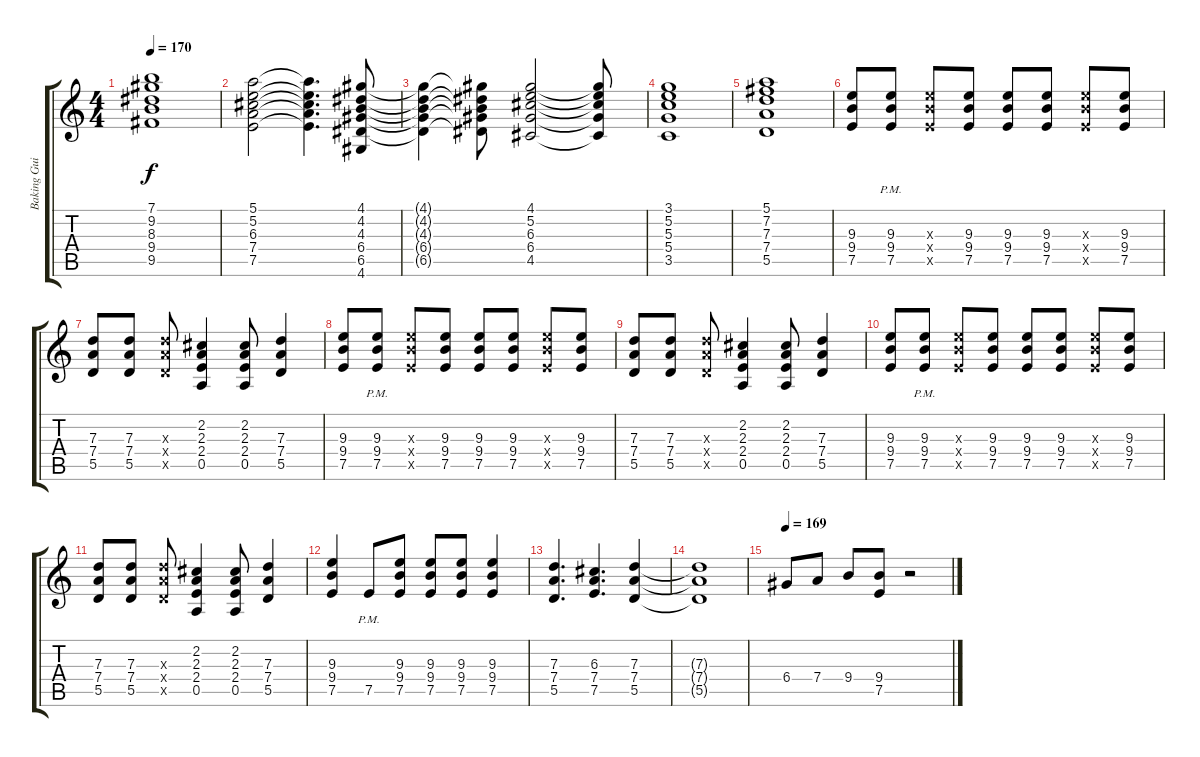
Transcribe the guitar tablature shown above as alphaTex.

\track ("Baking Guitar" "Baking Gui") {instrument distortionguitar}
\staff {score tabs}
\tuning (E4 B3 G3 D3 A2 E2) {hide}
\ts (4 4)
\tempo 170
\clef g2
\ks c
(7.1 9.2 8.3 9.4 9.5).1{dy f} |
(5.1 5.2 6.3 7.4 7.5).2 (5.1{t} 5.2{t} 6.3{t} 7.4{t} 7.5{t}).4{d} (4.1 4.2 4.3 6.4 6.5 4.6).8 |
(4.1{t} 4.2{t} 4.3{t} 6.4{t} 6.5{t}).4 (4.1{t} 4.2{t} 4.3{t} 6.4{t} 6.5{t}).8 (4.1 5.2 6.3 6.4 4.5).2 (4.1{t} 5.2{t} 6.3{t} 6.4{t} 4.5{t}).8 |
(3.1 5.2 5.3 5.4 3.5).1 |
(5.1 7.2 7.3 7.4 5.5).1 |
(9.3 9.4 7.5).8 (9.3 9.4 7.5{pm}).8 (9.3{x} 9.4{x} 7.5{x}).8 (9.3 9.4 7.5).8 (9.3 9.4 7.5).8 (9.3 9.4 7.5).8 (9.3{x} 9.4{x} 7.5{x}).8 (9.3 9.4 7.5).8 |
(7.3 7.4 5.5).8 (7.3 7.4 5.5).8 (7.3{x} 7.4{x} 5.5{x}).8 (2.2 2.3 2.4 0.5).4 (2.2 2.3 2.4 0.5).8 (7.3 7.4 5.5).4 |
(9.3 9.4 7.5).8 (9.3 9.4 7.5{pm}).8 (9.3{x} 9.4{x} 7.5{x}).8 (9.3 9.4 7.5).8 (9.3 9.4 7.5).8 (9.3 9.4 7.5).8 (9.3{x} 9.4{x} 7.5{x}).8 (9.3 9.4 7.5).8 |
(7.3 7.4 5.5).8 (7.3 7.4 5.5).8 (7.3{x} 7.4{x} 5.5{x}).8 (2.2 2.3 2.4 0.5).4 (2.2 2.3 2.4 0.5).8 (7.3 7.4 5.5).4 |
(9.3 9.4 7.5).8 (9.3 9.4 7.5{pm}).8 (9.3{x} 9.4{x} 7.5{x}).8 (9.3 9.4 7.5).8 (9.3 9.4 7.5).8 (9.3 9.4 7.5).8 (9.3{x} 9.4{x} 7.5{x}).8 (9.3 9.4 7.5).8 |
(7.3 7.4 5.5).8 (7.3 7.4 5.5).8 (7.3{x} 7.4{x} 5.5{x}).8 (2.2 2.3 2.4 0.5).4 (2.2 2.3 2.4 0.5).8 (7.3 7.4 5.5).4 |
(9.3 9.4 7.5).4 7.5{pm}.8 (9.3 9.4 7.5).8 (9.3 9.4 7.5).8 (9.3 9.4 7.5).8 (9.3 9.4 7.5).4 |
(7.3 7.4 5.5).4{d} (6.3 7.4 7.5).4{d} (7.3 7.4 5.5).4 |
(7.3{t} 7.4{t} 5.5{t}).1 |
\tempo 169
6.4.8 7.4.8 9.4.8 (9.4 7.5).8 r.2
